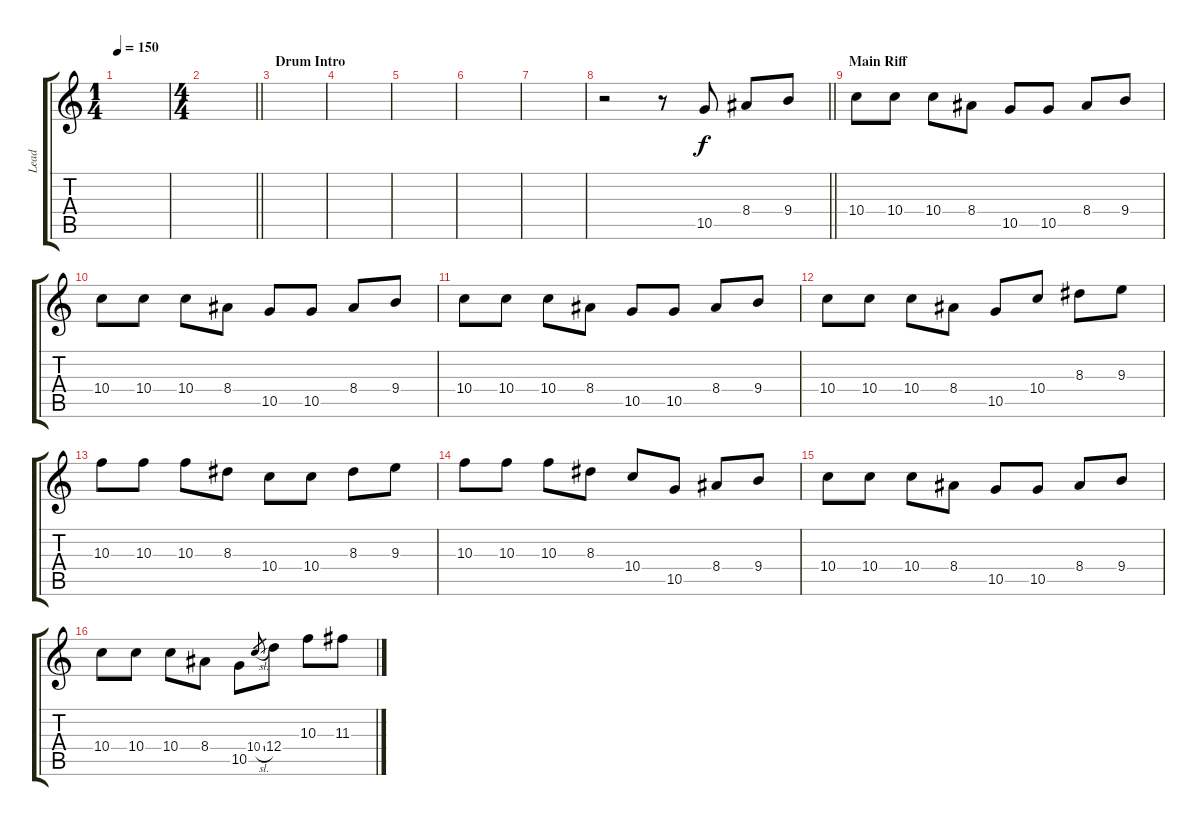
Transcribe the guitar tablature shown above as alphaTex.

\track ("Lead" "Lead") {instrument electricguitarclean}
\staff {score tabs}
\tuning (E4 B3 G3 D3 A2 E2) {hide}
\ts (1 4)
\tempo 150
\clef g2
\ks c
|
\ts (4 4)
\barLineRight lightlight
|
\section ("" "Drum Intro")
|
|
|
|
|
\barLineRight lightlight
r.2 r.8 10.5.8 8.4.8 9.4.8 |
\section ("" "Main Riff")
10.4.8 10.4.8 10.4.8 8.4.8 10.5.8 10.5.8 8.4.8 9.4.8 |
10.4.8 10.4.8 10.4.8 8.4.8 10.5.8 10.5.8 8.4.8 9.4.8 |
10.4.8 10.4.8 10.4.8 8.4.8 10.5.8 10.5.8 8.4.8 9.4.8 |
10.4.8 10.4.8 10.4.8 8.4.8 10.5.8 10.4.8 8.3.8 9.3.8 |
10.3.8 10.3.8 10.3.8 8.3.8 10.4.8 10.4.8 8.3.8 9.3.8 |
10.3.8 10.3.8 10.3.8 8.3.8 10.4.8 10.5.8 8.4.8 9.4.8 |
10.4.8 10.4.8 10.4.8 8.4.8 10.5.8 10.5.8 8.4.8 9.4.8 |
10.4.8 10.4.8 10.4.8 8.4.8 10.5.8 10.4{sl}.8{gr} 12.4.8 10.3.8 11.3.8
